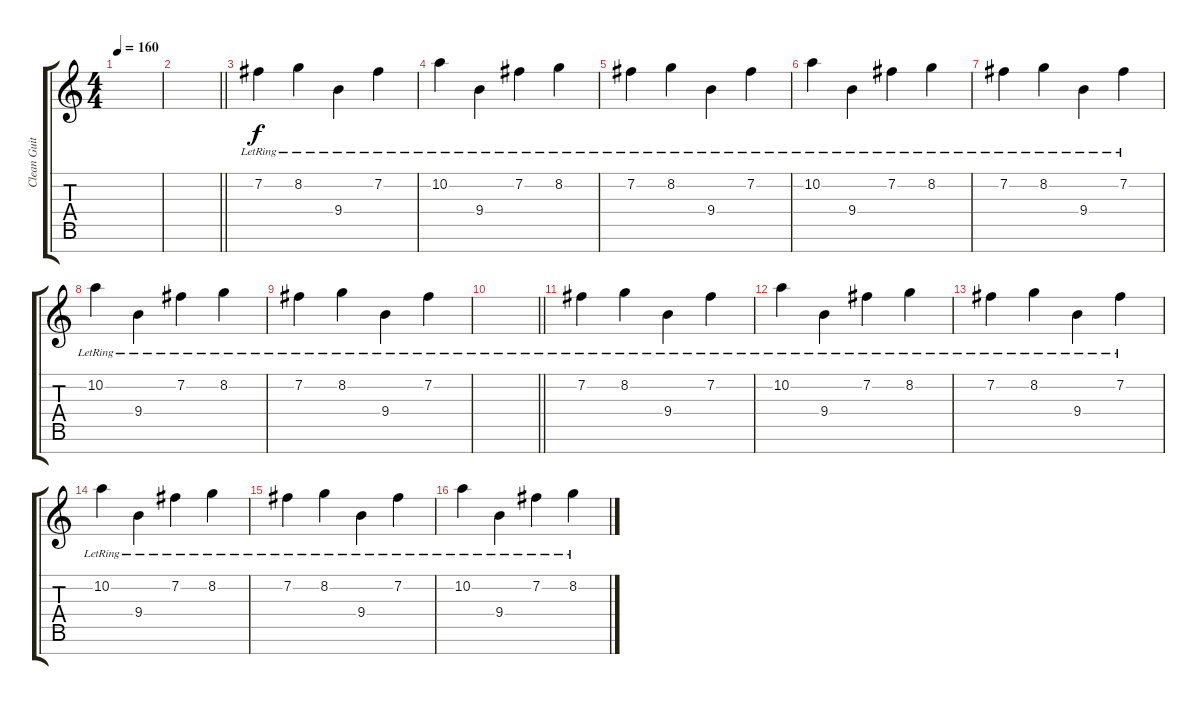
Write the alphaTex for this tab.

\track ("Clean Guitar 1" "Clean Guit") {instrument electricguitarclean}
\staff {score tabs}
\tuning (E4 B3 G3 D3 A2 E2 B1) {hide}
\ts (4 4)
\tempo 160
\clef g2
\ks c
|
\barLineRight lightlight
|
7.2{lr}.4 8.2{lr}.4 9.4{lr}.4 7.2{lr}.4 |
10.2{lr}.4 9.4{lr}.4 7.2{lr}.4 8.2{lr}.4 |
7.2{lr}.4 8.2{lr}.4 9.4{lr}.4 7.2{lr}.4 |
10.2{lr}.4 9.4{lr}.4 7.2{lr}.4 8.2{lr}.4 |
7.2{lr}.4 8.2{lr}.4 9.4{lr}.4 7.2{lr}.4 |
10.2{lr}.4 9.4{lr}.4 7.2{lr}.4 8.2{lr}.4 |
7.2{lr}.4 8.2{lr}.4 9.4{lr}.4 7.2{lr}.4 |
\barLineRight lightlight
|
7.2{lr}.4 8.2{lr}.4 9.4{lr}.4 7.2{lr}.4 |
10.2{lr}.4 9.4{lr}.4 7.2{lr}.4 8.2{lr}.4 |
7.2{lr}.4 8.2{lr}.4 9.4{lr}.4 7.2{lr}.4 |
10.2{lr}.4 9.4{lr}.4 7.2{lr}.4 8.2{lr}.4 |
7.2{lr}.4 8.2{lr}.4 9.4{lr}.4 7.2{lr}.4 |
10.2{lr}.4 9.4{lr}.4 7.2{lr}.4 8.2{lr}.4
